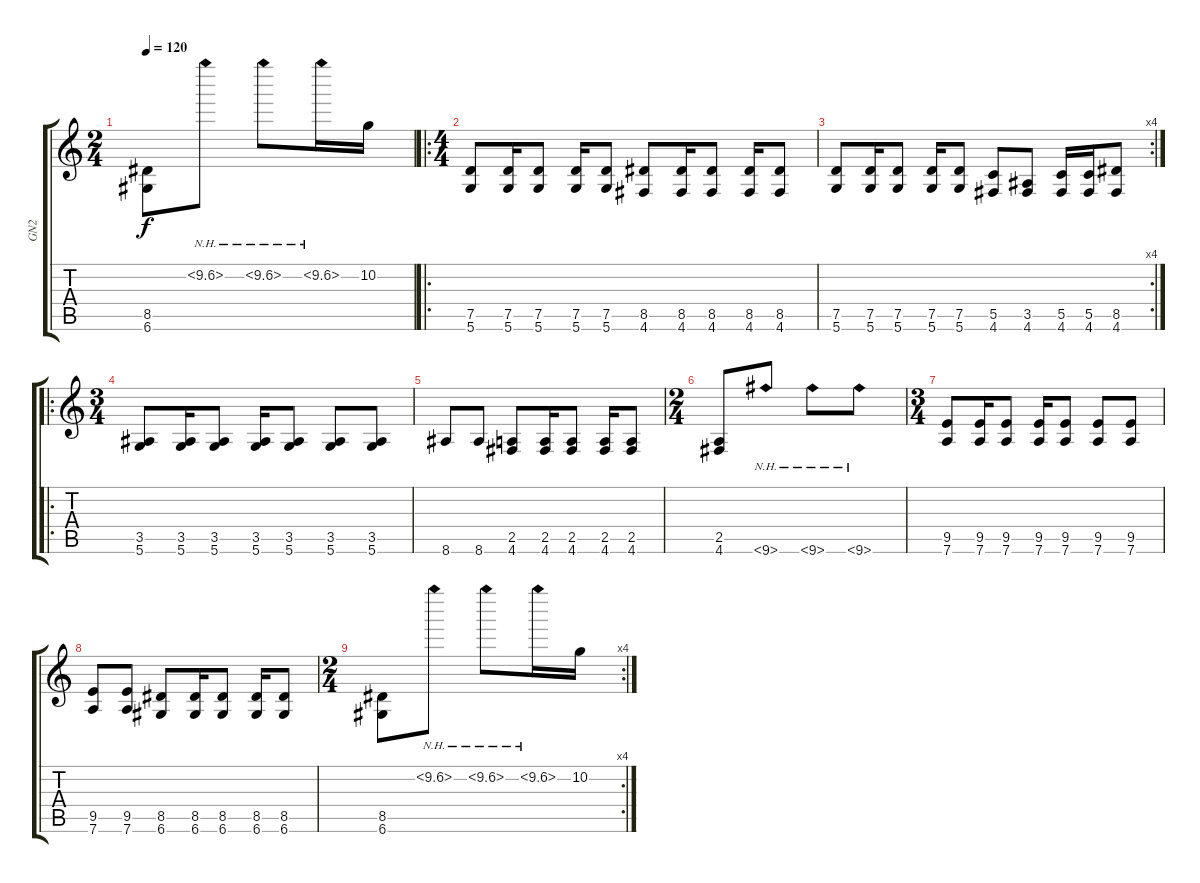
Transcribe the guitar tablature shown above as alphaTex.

\track ("GN2" "GN2") {instrument overdrivenguitar}
\staff {score tabs}
\tuning (D4 A3 F3 C3 G2 D2) {hide}
\ts (2 4)
\tempo 120
\clef g2
\ks c
(8.5 6.6).8{dy f} 10.2{nh}.8 10.2{nh}.8 10.2{nh}.16 10.2.16 |
\ro
\ts (4 4)
(7.5 5.6).8 (7.5 5.6).16 (7.5 5.6).8 (7.5 5.6).16 (7.5 5.6).8 (8.5 4.6).8 (8.5 4.6).16 (8.5 4.6).8 (8.5 4.6).16 (8.5 4.6).8 |
\rc 4
(7.5 5.6).8 (7.5 5.6).16 (7.5 5.6).8 (7.5 5.6).16 (7.5 5.6).8 (5.5 4.6).8 (3.5 4.6).8 (5.5 4.6).16 (5.5 4.6).16 (8.5 4.6).8 |
\ro
\ts (3 4)
(3.5 5.6).8 (3.5 5.6).16 (3.5 5.6).8 (3.5 5.6).16 (3.5 5.6).8 (3.5 5.6).8 (3.5 5.6).8 |
8.6.8 8.6.8 (2.5 4.6).8 (2.5 4.6).16 (2.5 4.6).8 (2.5 4.6).16 (2.5 4.6).8 |
\ts (2 4)
(2.5 4.6).8 9.6{nh}.8 9.6{nh}.8 9.6{nh}.8 |
\ts (3 4)
(9.5 7.6).8 (9.5 7.6).16 (9.5 7.6).8 (9.5 7.6).16 (9.5 7.6).8 (9.5 7.6).8 (9.5 7.6).8 |
(9.5 7.6).8 (9.5 7.6).8 (8.5 6.6).8 (8.5 6.6).16 (8.5 6.6).8 (8.5 6.6).16 (8.5 6.6).8 |
\rc 4
\ts (2 4)
(8.5 6.6).8 10.2{nh}.8 10.2{nh}.8 10.2{nh}.16 10.2.16
